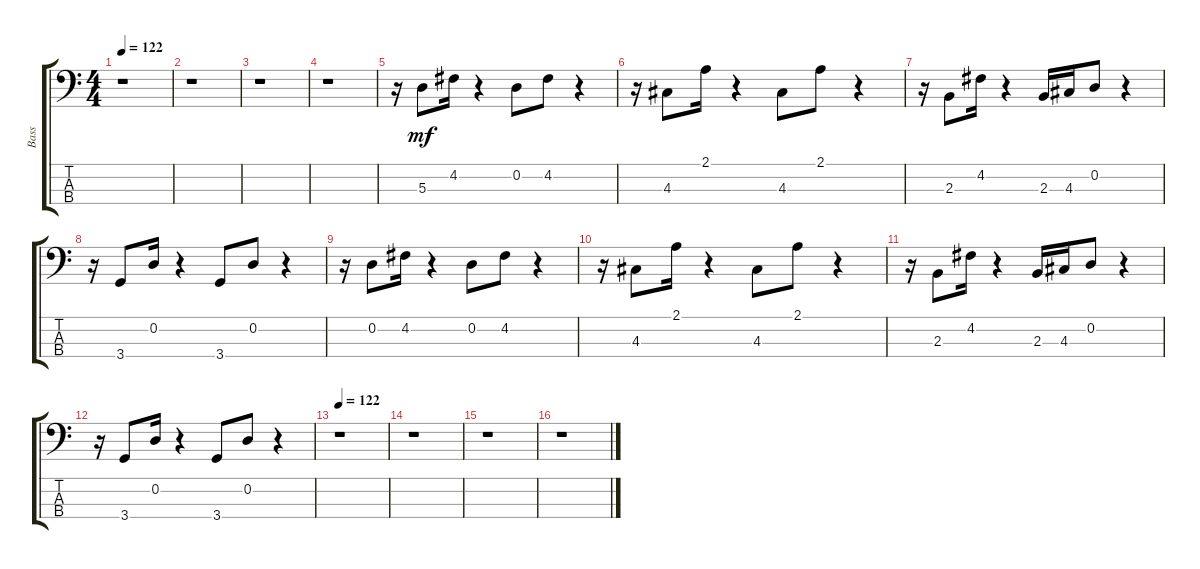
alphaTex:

\track ("Bass" "Bass") {instrument electricbassfinger}
\staff {score tabs}
\tuning (G2 D2 A1 E1) {hide}
\ts (4 4)
\tempo 122
\clef f4
\ks c
r.1{dy mf} |
r.1 |
r.1 |
r.1 |
r.16 5.3.8 4.2.16 r.4 0.2.8 4.2.8 r.4 |
r.16 4.3.8 2.1.16 r.4 4.3.8 2.1.8 r.4 |
r.16 2.3.8 4.2.16 r.4 2.3.16 4.3.16 0.2.8 r.4 |
r.16 3.4.8 0.2.16 r.4 3.4.8 0.2.8 r.4 |
r.16 0.2.8 4.2.16 r.4 0.2.8 4.2.8 r.4 |
r.16 4.3.8 2.1.16 r.4 4.3.8 2.1.8 r.4 |
r.16 2.3.8 4.2.16 r.4 2.3.16 4.3.16 0.2.8 r.4 |
r.16 3.4.8 0.2.16 r.4 3.4.8 0.2.8 r.4 |
\tempo 122
r.1 |
r.1 |
r.1 |
r.1
